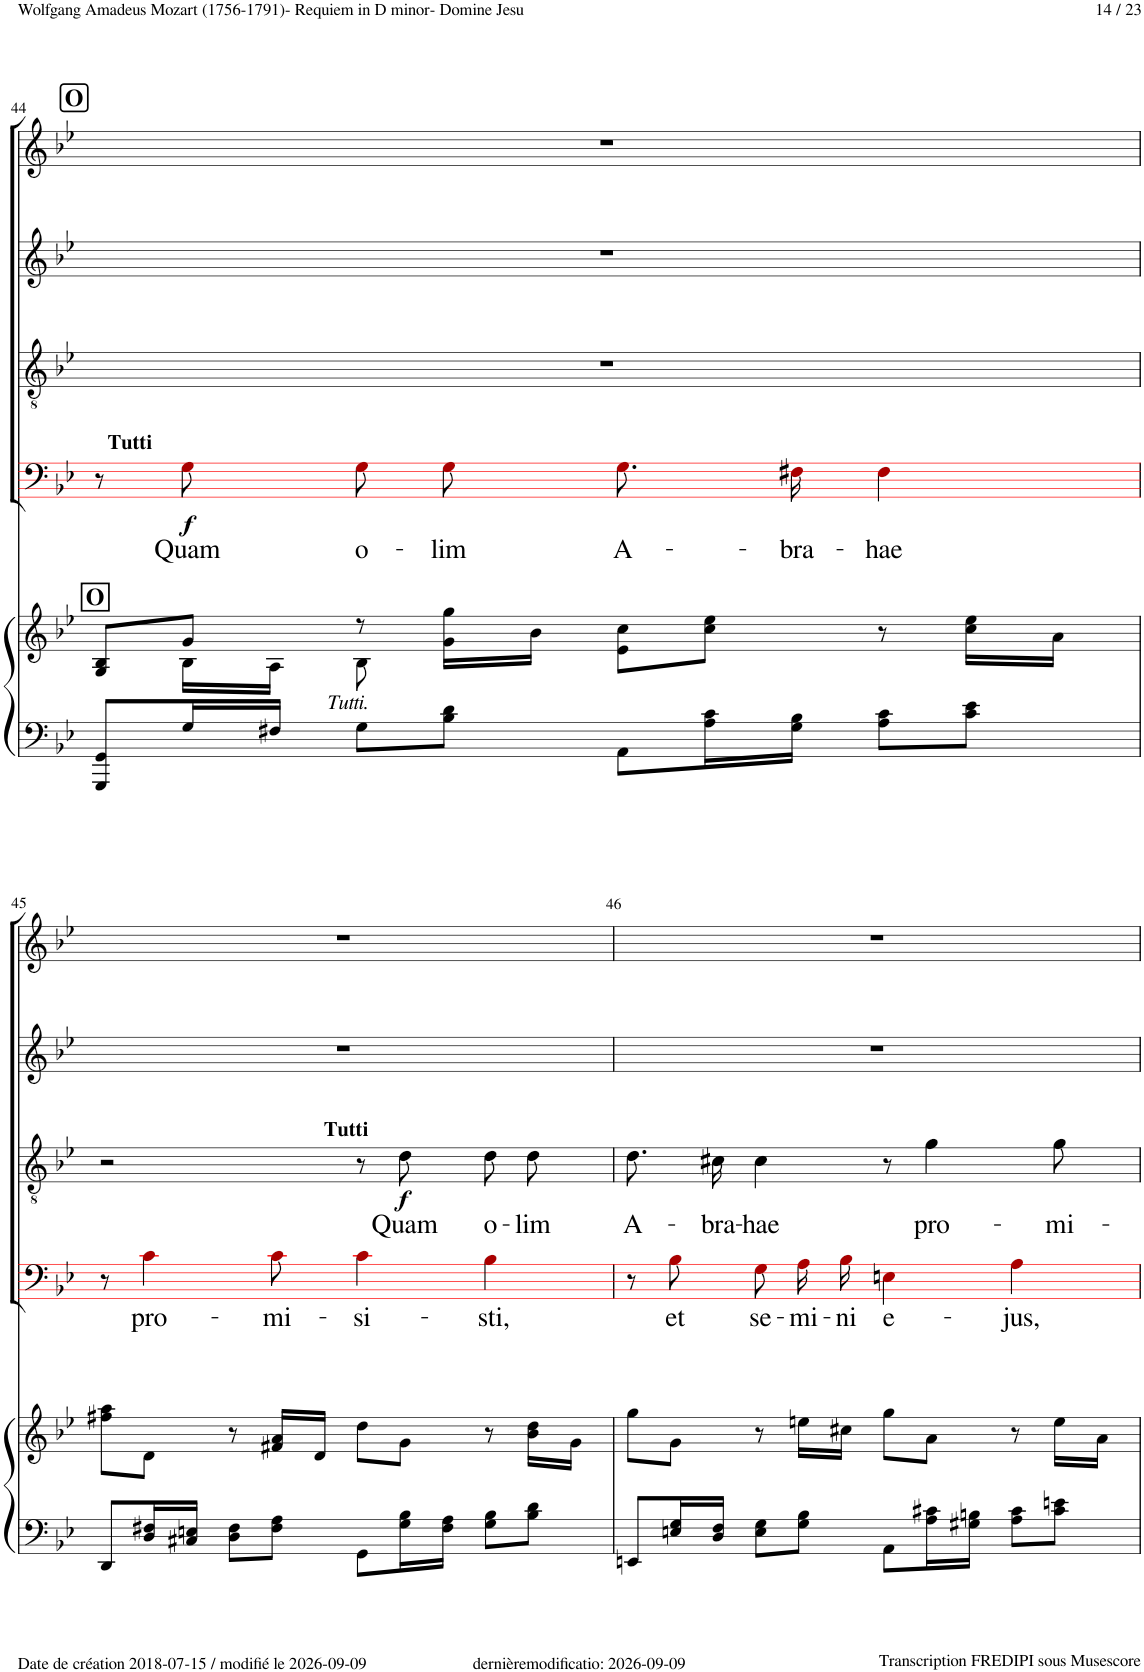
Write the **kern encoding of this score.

**kern	**kern	**kern	**text	**dynam	**kern	**text	**dynam	**kern	**kern
*part5	*part5	*part4	*part4	*part4	*part3	*part3	*part3	*part2	*part1
*staff6	*staff5	*staff4	*staff4	*staff4	*staff3	*staff3	*staff3	*staff2	*staff1
*I"Piano	*	*I"Bass	*	*	*I"Tenor	*	*	*I"Alto	*I"Soprano
*I'Pno	*	*	*	*	*	*	*	*	*
!!LO:PB:g=z
*clefF4	*clefG2	*clefF4	*	*	*clefGv2	*	*	*clefG2	*clefG2
*	*	*ITrd8c14	*	*	*	*	*	*	*
*k[b-e-]	*k[b-e-]	*k[b-e-]	*	*	*k[b-e-]	*	*	*k[b-e-]	*k[b-e-]
*M4/4	*M4/4	*M4/4	*	*	*M4/4	*	*	*M4/4	*M4/4
*met(c)	*met(c)	*met(c)	*	*	*met(c)	*	*	*met(c)	*met(c)
!!LO:REH:place=s1:a:B:cj:fs=14:t=O
=44	=44	=44	=44	=44	=44	=44	=44	=44	=44
*	*^	*	*	*	*	*	*	*	*
!	!LO:TX:a:B:t=O	!	!	!	!	!	!	!	!	!
8GGG/ 8GG/L	8G/ 8B-/L	8ryy	8r	.	.	1r	.	.	1r	1r
!	!	!	!LO:TX:a:B:t=Tutti	!	!	!	!	!	!	!
!	!	!	!	!LO:LY:b	!LO:DY:b	!	!	!	!	!
16G/L	8g/J	16B-\LL	8G!i\	Quam	f	.	.	.	.	.
16F#X/JJ	.	16A\JJ	.	.	.	.	.	.	.	.
!	!LO:TX:b:i:t=Tutti.	!	!	!	!	!	!	!	!	!
!	!	!	!	!LO:LY:b	!	!	!	!	!	!
8G\L	8r	8B-\	8G!i\L	o-	.	.	.	.	.	.
!	!	!	!	!LO:LY:b	!	!	!	!	!	!
8B-\ 8d\J	16g\ 16gg\LL	2ryy	8G!i\J	-lim	.	.	.	.	.	.
.	16b-\JJ	.	.	.	.	.	.	.	.	.
!	!	!	!	!LO:LY:b	!	!	!	!	!	!
8AA\L	8e-\ 8cc\L	.	8.G!i\L	A-	.	.	.	.	.	.
16A\ 16c\L	8cc\ 8ee-\J	.	.	.	.	.	.	.	.	.
!	!	!	!	!LO:LY:b	!	!	!	!	!	!
16G\ 16B-\JJ	.	.	16F#X!i\Jk	-bra-	.	.	.	.	.	.
!	!	!	!	!LO:LY:b	!	!	!	!	!	!
8A\ 8c\L	8r	.	4F#!i\	-hae	.	.	.	.	.	.
8c\ 8e-\J	16cc\ 16ee-\LL	8ryy	.	.	.	.	.	.	.	.
.	16a\JJ	.	.	.	.	.	.	.	.	.
*	*v	*v	*	*	*	*	*	*	*	*
!!LO:LB:g=z
=45	=45	=45	=45	=45	=45	=45	=45	=45	=45
8DD/L	8ff#X\ 8aa\L	8r	.	.	2r	.	.	1r	1r
!	!	!	!LO:LY:b	!	!	!	!	!	!
16D/ 16F#X/L	8d\J	4c!i\	pro-	.	.	.	.	.	.
16C#X/ 16En/JJ	.	.	.	.	.	.	.	.	.
8D\ 8F#\L	8r	.	.	.	.	.	.	.	.
!	!	!	!LO:LY:b	!	!	!	!	!	!
8F#\ 8A\J	16f#X/ 16a/LL	8c!i\	-mi-	.	.	.	.	.	.
.	16d/JJ	.	.	.	.	.	.	.	.
!	!	!	!LO:LY:b	!	!	!	!	!	!
8GG\L	8dd\L	4c!i\	-si-	.	8r	.	.	.	.
!	!	!	!	!	!LO:TX:a:B:t=Tutti	!	!	!	!
!	!	!	!	!	!	!LO:LY:b	!LO:DY:b	!	!
16G\ 16B-\L	8g\J	.	.	.	8d!\	Quam	f	.	.
16F#\ 16A\JJ	.	.	.	.	.	.	.	.	.
!	!	!	!LO:LY:b	!	!	!LO:LY:b	!	!	!
8G\ 8B-\L	8r	4B-!i\	-sti,	.	8d!\L	o-	.	.	.
!	!	!	!	!	!	!LO:LY:b	!	!	!
8B-\ 8d\J	16b-\ 16dd\LL	.	.	.	8d!\J	-lim	.	.	.
.	16g\JJ	.	.	.	.	.	.	.	.
=46	=46	=46	=46	=46	=46	=46	=46	=46	=46
!	!	!	!	!	!	!LO:LY:b	!	!	!
8EEn/L	8gg\L	8r	.	.	8.d!\L	A-	.	1r	1r
!	!	!	!LO:LY:b	!	!	!	!	!	!
16En/ 16G/L	8g\J	8B-!i\	et	.	.	.	.	.	.
!	!	!	!	!	!	!LO:LY:b	!	!	!
16D/ 16F/JJ	.	.	.	.	16c#X!\Jk	-bra-	.	.	.
!	!	!	!LO:LY:b	!	!	!LO:LY:b	!	!	!
8E\ 8G\L	8r	8G!i\L	se-	.	4c#!\	-hae	.	.	.
!	!	!	!LO:LY:b	!	!	!	!	!	!
8G\ 8B-\J	16een\LL	16A!i\L	-mi-	.	.	.	.	.	.
!	!	!	!LO:LY:b	!	!	!	!	!	!
.	16cc#X\JJ	16B-!i\JJ	-ni	.	.	.	.	.	.
!	!	!	!LO:LY:b	!	!	!	!	!	!
8AA\L	8gg\L	4En!i\	e-	.	8r	.	.	.	.
!	!	!	!	!	!	!LO:LY:b	!	!	!
16A\ 16c#X\L	8a\J	.	.	.	4g!\	pro-	.	.	.
16G#X\ 16Bn\JJ	.	.	.	.	.	.	.	.	.
!	!	!	!LO:LY:b	!	!	!	!	!	!
8A\ 8c#\L	8r	4A!i\	-jus,	.	.	.	.	.	.
!	!	!	!	!	!	!LO:LY:b	!	!	!
8c#\ 8en\J	16ee\LL	.	.	.	8g!\	-mi-	.	.	.
.	16a\JJ	.	.	.	.	.	.	.	.
=	=	=	=	=	=	=	=	=	=
*-	*-	*-	*-	*-	*-	*-	*-	*-	*-
